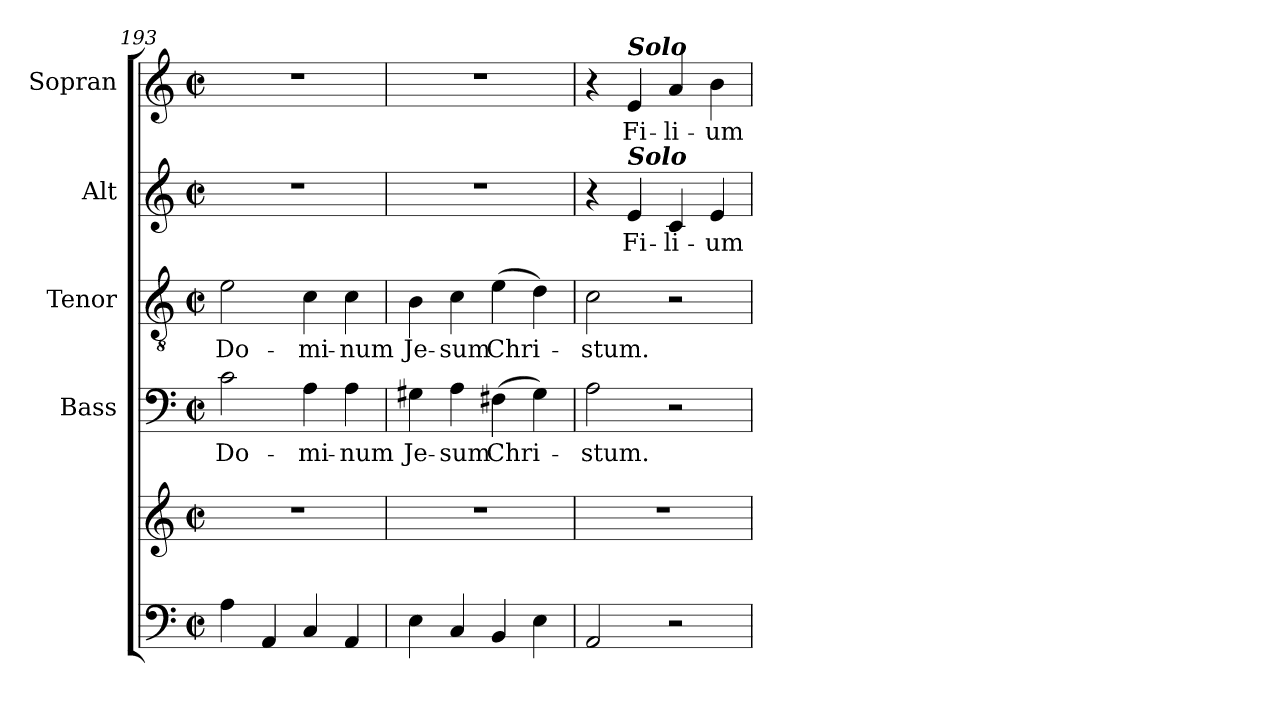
**kern	**kern	**kern	**text	**kern	**text	**kern	**text	**kern	**text
*part5	*part5	*part4	*part4	*part3	*part3	*part2	*part2	*part1	*part1
*staff6	*staff5	*staff4	*staff4	*staff3	*staff3	*staff2	*staff2	*staff1	*staff1
*	*	*I"Bass	*	*I"Tenor	*	*I"Alt	*	*I"Sopran	*
*	*	*I'B.	*	*I'T.	*	*I'A.	*	*I'S.	*
!!LO:LB:g=z
*clefF4	*clefG2	*clefF4	*	*clefGv2	*	*clefG2	*	*clefG2	*
*k[]	*k[]	*k[]	*	*k[]	*	*k[]	*	*k[]	*
*C:	*C:	*C:	*	*C:	*	*C:	*	*C:	*
*M2/2	*M2/2	*M2/2	*	*M2/2	*	*M2/2	*	*M2/2	*
*met(c|)	*met(c|)	*met(c|)	*	*met(c|)	*	*met(c|)	*	*met(c|)	*
=193	=193	=193	=193	=193	=193	=193	=193	=193	=193
!	!	!	!LO:LY:b	!	!LO:LY:b	!	!	!	!
4A\	1r	2c\	Do-	2e\	Do-	1r	.	1r	.
4AA/	.	.	.	.	.	.	.	.	.
!	!	!	!LO:LY:b	!	!LO:LY:b	!	!	!	!
4C/	.	4A\	-mi-	4c\	-mi-	.	.	.	.
!	!	!	!LO:LY:b	!	!LO:LY:b	!	!	!	!
4AA/	.	4A\	-num	4c\	-num	.	.	.	.
=194	=194	=194	=194	=194	=194	=194	=194	=194	=194
!	!	!	!LO:LY:b	!	!LO:LY:b	!	!	!	!
4E\	1r	4G#X\	Je-	4B\	Je-	1r	.	1r	.
!	!	!	!LO:LY:b	!	!LO:LY:b	!	!	!	!
4C/	.	4A\	-sum	4c\	-sum	.	.	.	.
!	!	!	!LO:LY:b	!	!LO:LY:b	!	!	!	!
4BB/	.	(>4F#X\	Chri-	(>4e\	Chri-	.	.	.	.
4E\	.	4G#\)	.	4d\)	.	.	.	.	.
=195	=195	=195	=195	=195	=195	=195	=195	=195	=195
!	!	!	!LO:LY:b	!	!LO:LY:b	!	!	!	!
2AA/	1r	2A\	-stum.	2c\	-stum.	4r	.	4r	.
!	!	!	!	!	!	!	!	!LO:TX:a:Bi:t=Solo	!
!	!	!	!	!	!	!LO:TX:a:Bi:t=Solo	!	!	!
!	!	!	!	!	!	!	!LO:LY:b	!	!LO:LY:b
.	.	.	.	.	.	4e/	Fi-	4e/	Fi-
!	!	!	!	!	!	!	!LO:LY:b	!	!LO:LY:b
2r	.	2r	.	2r	.	4c/	-li-	4a/	-li-
!	!	!	!	!	!	!	!LO:LY:b	!	!LO:LY:b
.	.	.	.	.	.	4e/	-um	4b\	-um
=	=	=	=	=	=	=	=	=	=
*-	*-	*-	*-	*-	*-	*-	*-	*-	*-
